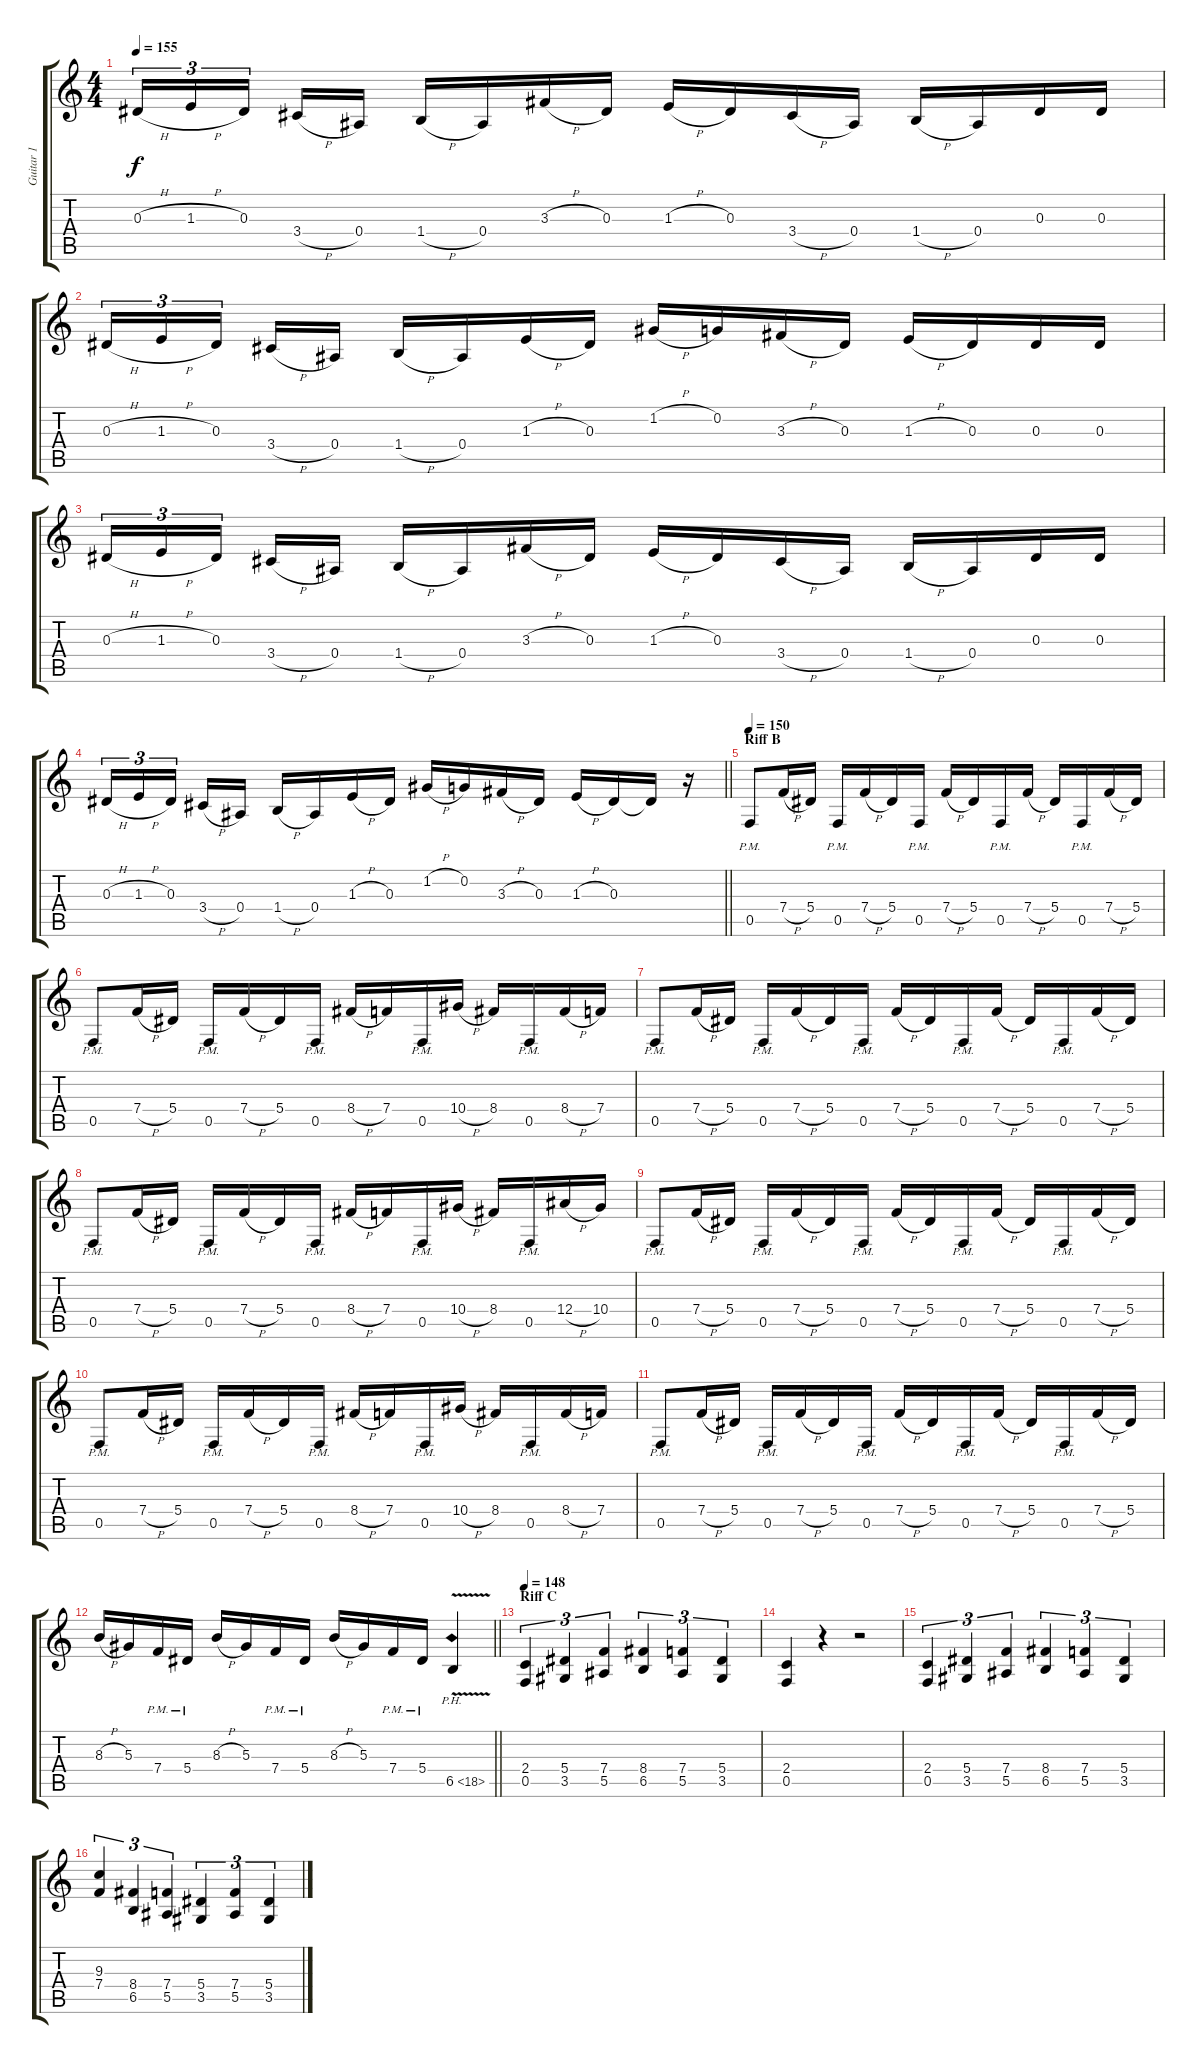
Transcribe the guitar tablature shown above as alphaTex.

\track ("Guitar 1" "Guitar 1") {instrument distortionguitar}
\staff {score tabs}
\tuning (C4 G3 Eb3 Bb2 F2 C2) {hide}
\ts (4 4)
\tempo 155
\clef g2
\ks c
0.3{h}.16{tu (3 2) dy f} 1.3{h}.16{tu (3 2)} 0.3.16{tu (3 2) beam splitsecondary} 3.4{h}.16 0.4.16 1.4{h}.16 0.4.16 3.3{h}.16 0.3.16 1.3{h}.16 0.3.16 3.4{h}.16 0.4.16 1.4{h}.16 0.4.16 0.3.16 0.3.16 |
0.3{h}.16{tu (3 2)} 1.3{h}.16{tu (3 2)} 0.3.16{tu (3 2) beam splitsecondary} 3.4{h}.16 0.4.16 1.4{h}.16 0.4.16 1.3{h}.16 0.3.16 1.2{h}.16 0.2.16 3.3{h}.16 0.3.16 1.3{h}.16 0.3.16 0.3.16 0.3.16 |
0.3{h}.16{tu (3 2)} 1.3{h}.16{tu (3 2)} 0.3.16{tu (3 2) beam splitsecondary} 3.4{h}.16 0.4.16 1.4{h}.16 0.4.16 3.3{h}.16 0.3.16 1.3{h}.16 0.3.16 3.4{h}.16 0.4.16 1.4{h}.16 0.4.16 0.3.16 0.3.16 |
\barLineRight lightlight
0.3{h}.16{tu (3 2)} 1.3{h}.16{tu (3 2)} 0.3.16{tu (3 2) beam splitsecondary} 3.4{h}.16 0.4.16 1.4{h}.16 0.4.16 1.3{h}.16 0.3.16 1.2{h}.16 0.2.16 3.3{h}.16 0.3.16 1.3{h}.16 0.3.16 0.3{t}.16 r.16 |
\section ("" "Riff B")
\tempo 150
0.5{pm}.8 7.4{h}.16 5.4.16 0.5{pm}.16 7.4{h}.16 5.4.16 0.5{pm}.16 7.4{h}.16 5.4.16 0.5{pm}.16 7.4{h}.16 5.4.16 0.5{pm}.16 7.4{h}.16 5.4.16 |
0.5{pm}.8 7.4{h}.16 5.4.16 0.5{pm}.16 7.4{h}.16 5.4.16 0.5{pm}.16 8.4{h}.16 7.4.16 0.5{pm}.16 10.4{h}.16 8.4.16 0.5{pm}.16 8.4{h}.16 7.4.16 |
0.5{pm}.8 7.4{h}.16 5.4.16 0.5{pm}.16 7.4{h}.16 5.4.16 0.5{pm}.16 7.4{h}.16 5.4.16 0.5{pm}.16 7.4{h}.16 5.4.16 0.5{pm}.16 7.4{h}.16 5.4.16 |
0.5{pm}.8 7.4{h}.16 5.4.16 0.5{pm}.16 7.4{h}.16 5.4.16 0.5{pm}.16 8.4{h}.16 7.4.16 0.5{pm}.16 10.4{h}.16 8.4.16 0.5{pm}.16 12.4{h}.16 10.4.16 |
0.5{pm}.8 7.4{h}.16 5.4.16 0.5{pm}.16 7.4{h}.16 5.4.16 0.5{pm}.16 7.4{h}.16 5.4.16 0.5{pm}.16 7.4{h}.16 5.4.16 0.5{pm}.16 7.4{h}.16 5.4.16 |
0.5{pm}.8 7.4{h}.16 5.4.16 0.5{pm}.16 7.4{h}.16 5.4.16 0.5{pm}.16 8.4{h}.16 7.4.16 0.5{pm}.16 10.4{h}.16 8.4.16 0.5{pm}.16 8.4{h}.16 7.4.16 |
0.5{pm}.8 7.4{h}.16 5.4.16 0.5{pm}.16 7.4{h}.16 5.4.16 0.5{pm}.16 7.4{h}.16 5.4.16 0.5{pm}.16 7.4{h}.16 5.4.16 0.5{pm}.16 7.4{h}.16 5.4.16 |
\barLineRight lightlight
8.3{h}.16 5.3.16 7.4{pm}.16 5.4{pm}.16 8.3{h}.16 5.3.16 7.4{pm}.16 5.4{pm}.16 8.3{h}.16 5.3.16 7.4{pm}.16 5.4{pm}.16 6.5{ph 12 v}.4 |
\section ("" "Riff C")
\tempo 148
(2.4 0.5).4{tu (3 2)} (5.4 3.5).4{tu (3 2)} (7.4 5.5).4{tu (3 2)} (8.4 6.5).4{tu (3 2)} (7.4 5.5).4{tu (3 2)} (5.4 3.5).4{tu (3 2)} |
(2.4 0.5).4 r.4 r.2 |
(2.4 0.5).4{tu (3 2)} (5.4 3.5).4{tu (3 2)} (7.4 5.5).4{tu (3 2)} (8.4 6.5).4{tu (3 2)} (7.4 5.5).4{tu (3 2)} (5.4 3.5).4{tu (3 2)} |
(9.3 7.4).4{tu (3 2)} (8.4 6.5).4{tu (3 2)} (7.4 5.5).4{tu (3 2)} (5.4 3.5).4{tu (3 2)} (7.4 5.5).4{tu (3 2)} (5.4 3.5).4{tu (3 2)}
